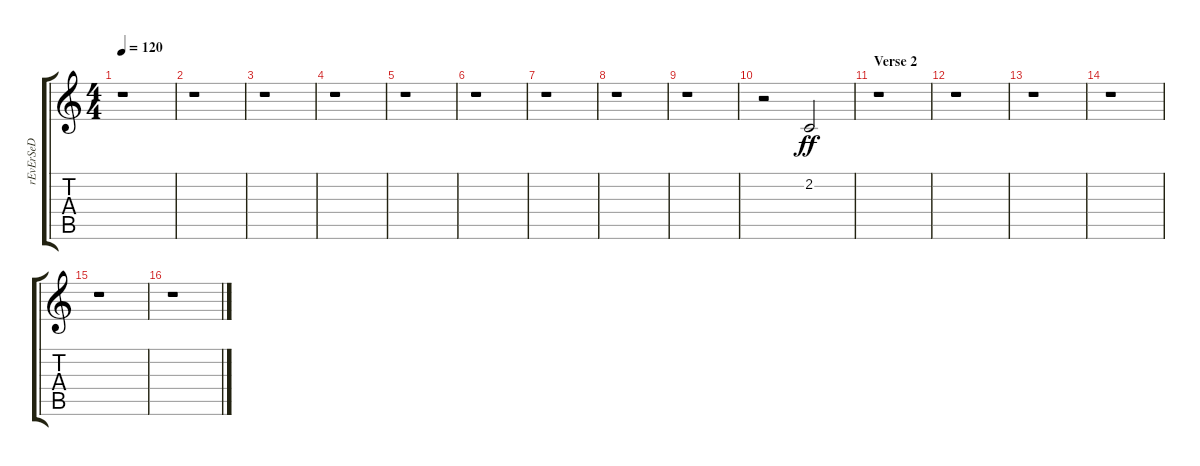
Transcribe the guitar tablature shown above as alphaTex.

\track ("rEvErSeD" "rEvErSeD") {instrument reversecymbal}
\staff {score tabs}
\tuning (Eb4 Bb3 Gb3 Db3 Ab2 Db2) {hide}
\ts (4 4)
\tempo 120
\clef g2
\ks c
r.1{dy f} |
r.1 |
r.1 |
r.1 |
r.1 |
r.1 |
r.1 |
r.1 |
r.1 |
r.2 2.2.2{dy ff} |
\section ("" "Verse 2")
r.1 |
r.1 |
r.1 |
r.1 |
r.1 |
r.1
